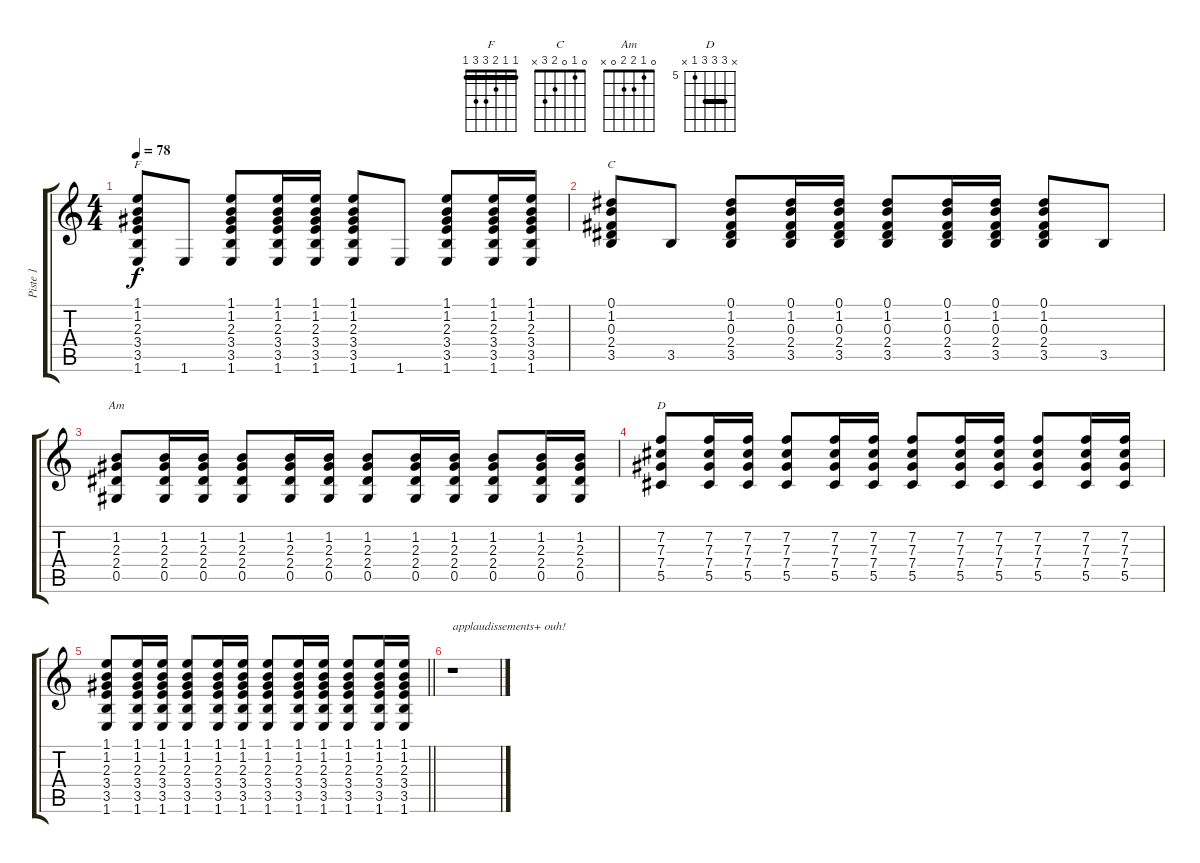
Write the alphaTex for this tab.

\track ("Piste 1" "Piste 1") {instrument acousticguitarnylon}
\staff {score tabs}
\tuning (Eb4 Bb3 Gb3 Db3 Ab2 Eb2) {hide}
\chord ("F" 1 1 2 3 3 1) {barre 1}
\chord ("C" 0 1 0 2 3 x)
\chord ("Am" 0 1 2 2 0 x)
\chord ("D" x 7 7 7 5 x) {firstfret 5 barre 7}
\ts (4 4)
\tempo 78
\clef g2
\ks c
(1.1 1.2 2.3 3.4 3.5 1.6).8{ch "F" dy f} 1.6.8 (1.1 1.2 2.3 3.4 3.5 1.6).8 (1.1 1.2 2.3 3.4 3.5 1.6).16 (1.1 1.2 2.3 3.4 3.5 1.6).16 (1.1 1.2 2.3 3.4 3.5 1.6).8 1.6.8 (1.1 1.2 2.3 3.4 3.5 1.6).8 (1.1 1.2 2.3 3.4 3.5 1.6).16 (1.1 1.2 2.3 3.4 3.5 1.6).16 |
(0.1 1.2 0.3 2.4 3.5).8{ch "C"} 3.5.8 (0.1 1.2 0.3 2.4 3.5).8 (0.1 1.2 0.3 2.4 3.5).16 (0.1 1.2 0.3 2.4 3.5).16 (0.1 1.2 0.3 2.4 3.5).8 (0.1 1.2 0.3 2.4 3.5).16 (0.1 1.2 0.3 2.4 3.5).16 (0.1 1.2 0.3 2.4 3.5).8 3.5.8 |
(1.2 2.3 2.4 0.5).8{ch "Am"} (1.2 2.3 2.4 0.5).16 (1.2 2.3 2.4 0.5).16 (1.2 2.3 2.4 0.5).8 (1.2 2.3 2.4 0.5).16 (1.2 2.3 2.4 0.5).16 (1.2 2.3 2.4 0.5).8 (1.2 2.3 2.4 0.5).16 (1.2 2.3 2.4 0.5).16 (1.2 2.3 2.4 0.5).8 (1.2 2.3 2.4 0.5).16 (1.2 2.3 2.4 0.5).16 |
(7.2 7.3 7.4 5.5).8{ch "D"} (7.2 7.3 7.4 5.5).16 (7.2 7.3 7.4 5.5).16 (7.2 7.3 7.4 5.5).8 (7.2 7.3 7.4 5.5).16 (7.2 7.3 7.4 5.5).16 (7.2 7.3 7.4 5.5).8 (7.2 7.3 7.4 5.5).16 (7.2 7.3 7.4 5.5).16 (7.2 7.3 7.4 5.5).8 (7.2 7.3 7.4 5.5).16 (7.2 7.3 7.4 5.5).16 |
\barLineRight lightlight
(1.1 1.2 2.3 3.4 3.5 1.6).8 (1.1 1.2 2.3 3.4 3.5 1.6).16 (1.1 1.2 2.3 3.4 3.5 1.6).16 (1.1 1.2 2.3 3.4 3.5 1.6).8 (1.1 1.2 2.3 3.4 3.5 1.6).16 (1.1 1.2 2.3 3.4 3.5 1.6).16 (1.1 1.2 2.3 3.4 3.5 1.6).8 (1.1 1.2 2.3 3.4 3.5 1.6).16 (1.1 1.2 2.3 3.4 3.5 1.6).16 (1.1 1.2 2.3 3.4 3.5 1.6).8 (1.1 1.2 2.3 3.4 3.5 1.6).16 (1.1 1.2 2.3 3.4 3.5 1.6).16 |
r.1{txt "applaudissements+ ouh!"}
